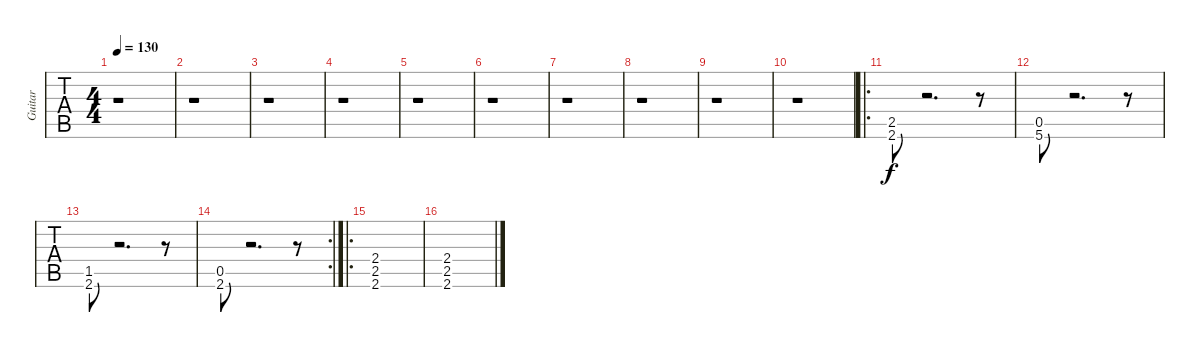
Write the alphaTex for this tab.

\track ("Guitar" "Guitar") {instrument overdrivenguitar}
\staff {tabs}
\tuning (D4 A3 F3 C3 G2 C2) {hide}
\ts (4 4)
\tempo 130
\clef g2
\ks c
r.1{dy f} |
r.1 |
r.1 |
r.1 |
r.1 |
r.1 |
r.1 |
r.1 |
r.1 |
r.1 |
\ro
(2.5 2.6).8 r.2{d} r.8 |
(0.5 5.6).8 r.2{d} r.8 |
(1.5 2.6).8 r.2{d} r.8 |
\rc 2
(0.5 2.6).8 r.2{d} r.8 |
\ro
(2.4 2.5 2.6).1 |
(2.4 2.5 2.6).1
